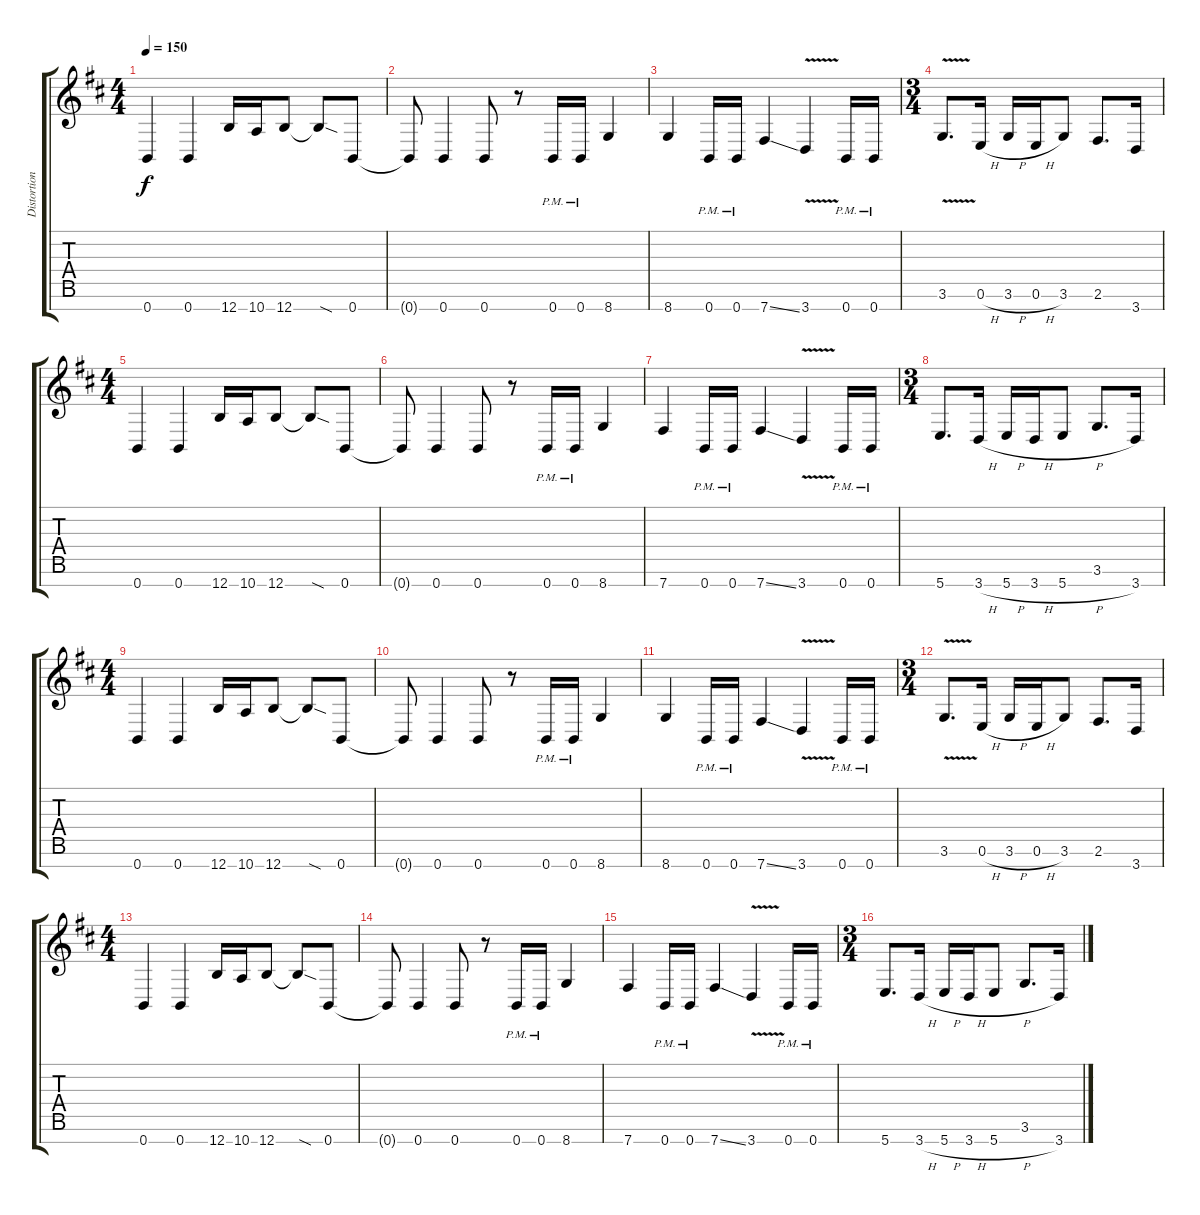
\track ("Distortion" "Distortion") {instrument distortionguitar}
\staff {score tabs}
\tuning (E4 B3 G3 D3 A2 E2 B1) {hide}
\ts (4 4)
\tempo 150
\clef g2
\ks bminor
0.7.4{dy f instrument distortionguitar} 0.7.4 12.7.16 10.7.16 12.7.8 12.7{sod t}.8 0.7.8 |
0.7{t}.8 0.7.4 0.7.8 r.8 0.7{pm}.16 0.7{pm}.16 8.7.4 |
8.7.4 0.7{pm}.16 0.7{pm}.16 7.7{ss}.4 3.7{v}.4 0.7{pm}.16 0.7{pm}.16 |
\ts (3 4)
3.6{v}.8{d} 0.6{h}.16 3.6{h}.16 0.6{h}.16 3.6.8 2.6.8{d} 3.7.16 |
\ts (4 4)
0.7.4 0.7.4 12.7.16 10.7.16 12.7.8 12.7{sod t}.8 0.7.8 |
0.7{t}.8 0.7.4 0.7.8 r.8 0.7{pm}.16 0.7{pm}.16 8.7.4 |
7.7.4 0.7{pm}.16 0.7{pm}.16 7.7{ss}.4 3.7{v}.4 0.7{pm}.16 0.7{pm}.16 |
\ts (3 4)
5.7.8{d} 3.7{h}.16 5.7{h}.16 3.7{h}.16 5.7{h}.8 3.6.8{d} 3.7.16 |
\ts (4 4)
0.7.4 0.7.4 12.7.16 10.7.16 12.7.8 12.7{sod t}.8 0.7.8 |
0.7{t}.8 0.7.4 0.7.8 r.8 0.7{pm}.16 0.7{pm}.16 8.7.4 |
8.7.4 0.7{pm}.16 0.7{pm}.16 7.7{ss}.4 3.7{v}.4 0.7{pm}.16 0.7{pm}.16 |
\ts (3 4)
3.6{v}.8{d} 0.6{h}.16 3.6{h}.16 0.6{h}.16 3.6.8 2.6.8{d} 3.7.16 |
\ts (4 4)
0.7.4 0.7.4 12.7.16 10.7.16 12.7.8 12.7{sod t}.8 0.7.8 |
0.7{t}.8 0.7.4 0.7.8 r.8 0.7{pm}.16 0.7{pm}.16 8.7.4 |
7.7.4 0.7{pm}.16 0.7{pm}.16 7.7{ss}.4 3.7{v}.4 0.7{pm}.16 0.7{pm}.16 |
\ts (3 4)
5.7.8{d} 3.7{h}.16 5.7{h}.16 3.7{h}.16 5.7{h}.8 3.6.8{d} 3.7.16
